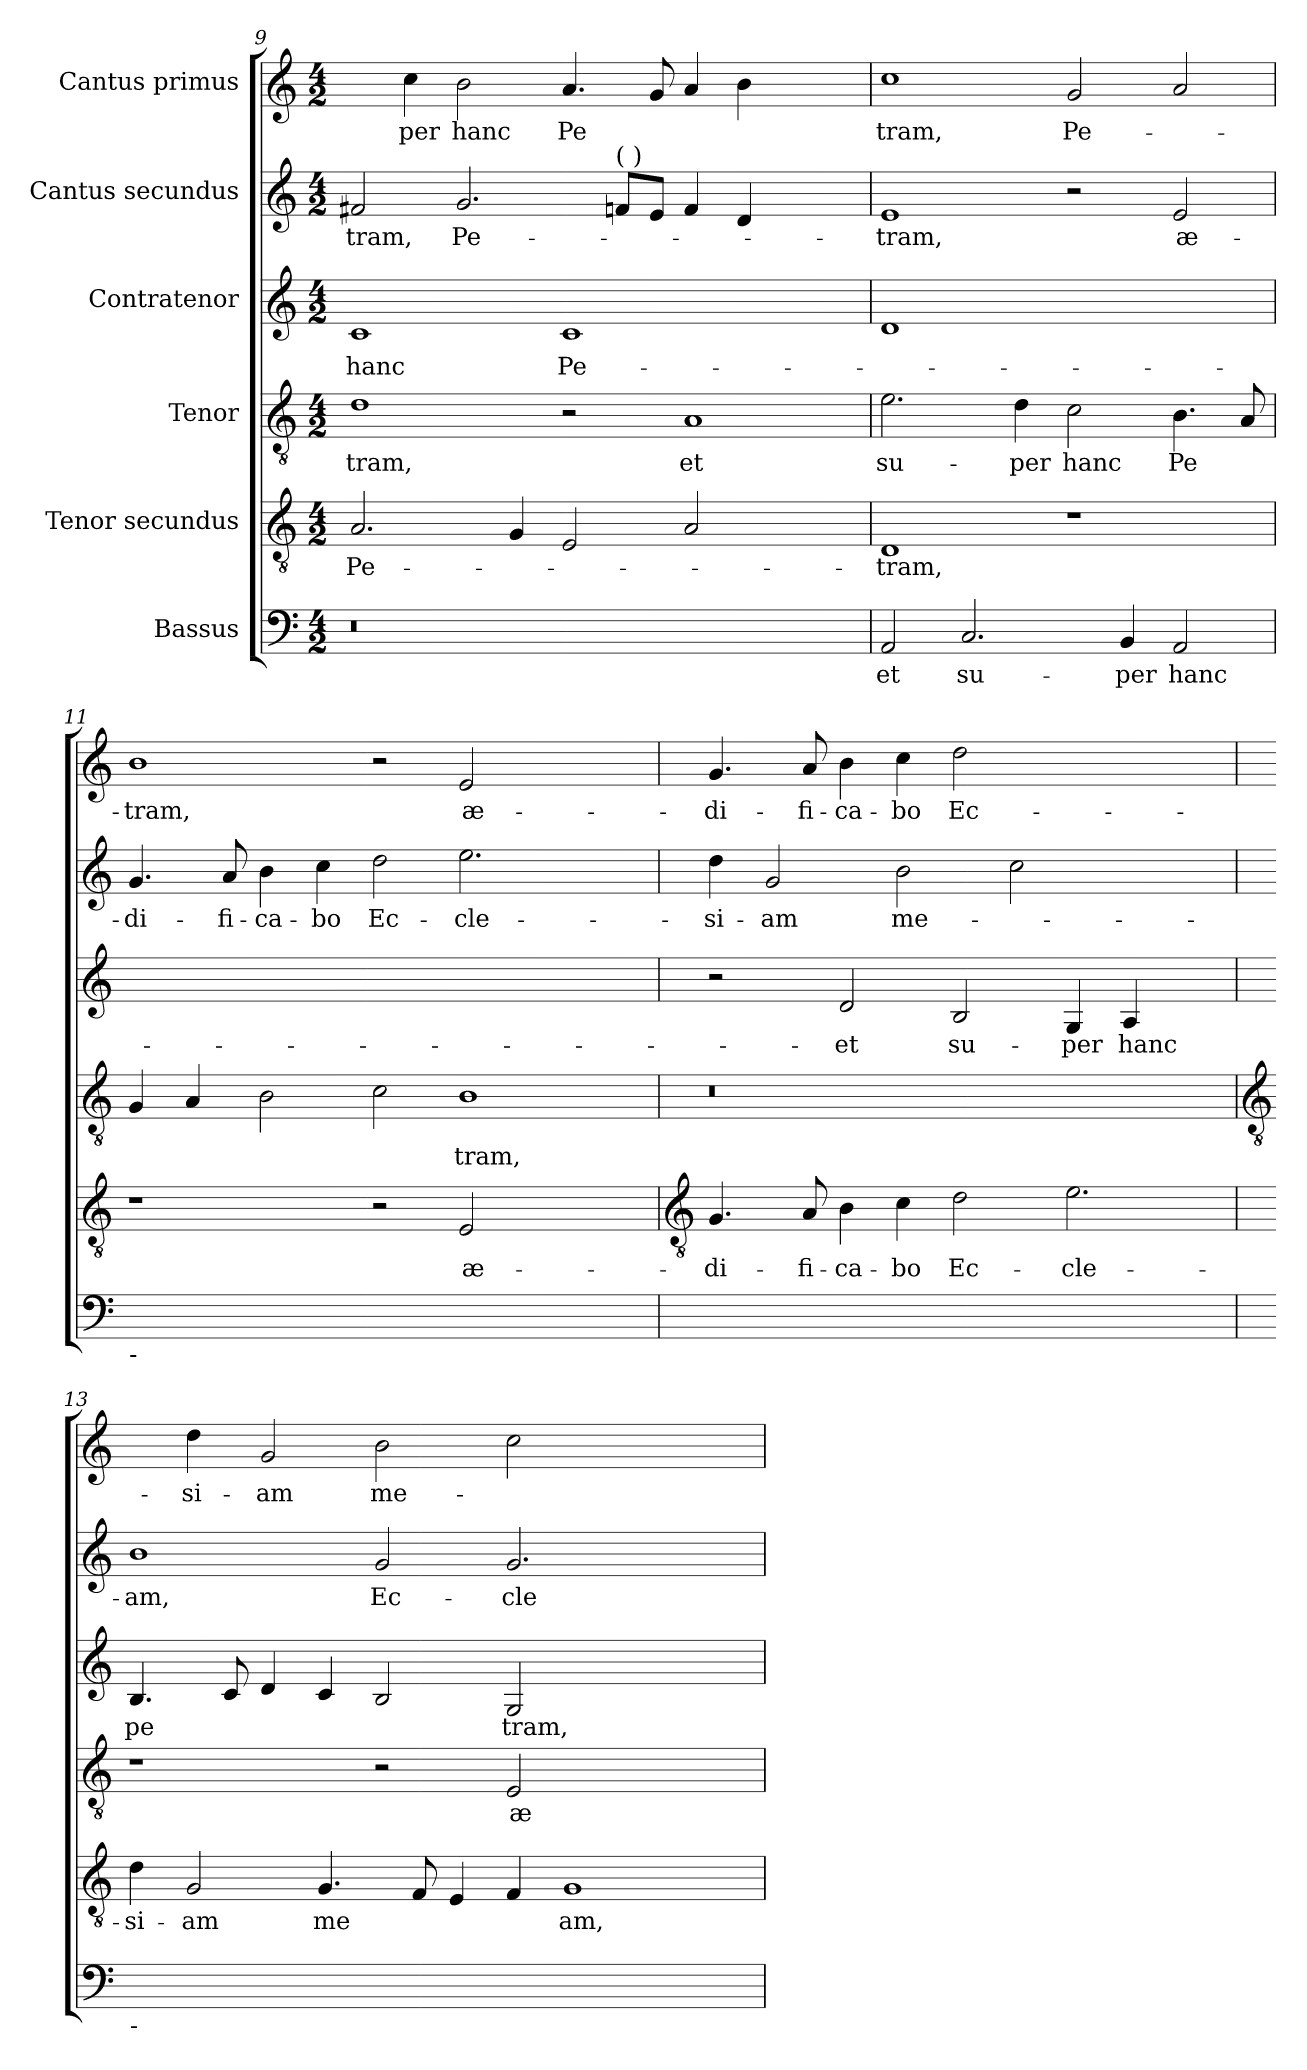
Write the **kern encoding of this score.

**kern	**text	**kern	**text	**kern	**text	**kern	**text	**kern	**text	**kern	**text
*part6	*part6	*part5	*part5	*part4	*part4	*part3	*part3	*part2	*part2	*part1	*part1
*staff6	*staff6	*staff5	*staff5	*staff4	*staff4	*staff3	*staff3	*staff2	*staff2	*staff1	*staff1
*I"Bassus	*	*I"Tenor secundus	*	*I"Tenor	*	*I"Contratenor	*	*I"Cantus secundus	*	*I"Cantus primus	*
!!LO:LB:g=z
*clefF4	*	*clefGv2	*	*clefGv2	*	*clefG2	*	*clefG2	*	*clefG2	*
*k[]	*	*k[]	*	*k[]	*	*k[]	*	*k[]	*	*k[]	*
*C:	*	*C:	*	*C:	*	*C:	*	*C:	*	*C:	*
*M4/2	*	*M4/2	*	*M4/2	*	*M4/2	*	*M4/2	*	*M4/2	*
=9	=9	=9	=9	=9	=9	=9	=9	=9	=9	=9	=9
!	!	!	!LO:LY:b	!	!LO:LY:b	!	!LO:LY:b	!	!LO:LY:b	!	!
0r	.	2.A	Pe-	1d	tram,	1c	hanc	2f#X	-tram,	4ddyy]	.
!	!	!	!	!	!	!	!	!	!	!	!LO:LY:b
.	.	.	.	.	.	.	.	.	.	4cc	-per
!	!	!	!	!	!	!	!	!	!LO:LY:b	!	!LO:LY:b
.	.	.	.	.	.	.	.	2.g	Pe-	2b	hanc
.	.	4G	.	.	.	.	.	.	.	.	.
!	!	!	!	!	!	!	!LO:LY:b	!	!	!	!LO:LY:b
.	.	2E	.	2r	.	1c	Pe-	.	.	4.a	Pe
!	!	!	!	!	!	!	!	!LO:TX:a:t=(  )	!	!	!
.	.	.	.	.	.	.	.	8fL	.	.	.
.	.	.	.	.	.	.	.	8eJ	.	8g	.
!	!	!	!	!	!LO:LY:b	!	!	!	!	!	!
.	.	2A	.	1A	et	.	.	4f	.	4a	.
.	.	.	.	.	.	.	.	4d	.	4b	.
2ryy	.	2ryy	.	.	.	2ryy	.	2ryy	.	2ryy	.
=10	=10	=10	=10	=10	=10	=10	=10	=10	=10	=10	=10
!	!LO:LY:b	!	!LO:LY:b	!	!LO:LY:b	!	!	!	!LO:LY:b	!	!LO:LY:b
2AA	et	1D	-tram,	2.e	su-	1d	.	1e	-tram,	1cc	tram,
!	!LO:LY:b	!	!	!	!	!	!	!	!	!	!
2.C	su-	.	.	.	.	.	.	.	.	.	.
!	!	!	!	!	!LO:LY:b	!	!	!	!	!	!
.	.	.	.	4d	-per	.	.	.	.	.	.
!	!	!	!	!	!LO:LY:b	!	!LO:LY:b	!	!	!	!LO:LY:b
.	.	1r	.	2c	hanc	[1Gyy	-tram,	2r	.	2g	Pe-
!	!LO:LY:b	!	!	!	!	!	!	!	!	!	!
4BB	-per	.	.	.	.	.	.	.	.	.	.
!	!LO:LY:b	!	!	!	!LO:LY:b	!	!	!	!LO:LY:b	!	!
2AA	hanc	.	.	4.B	Pe	.	.	2e	æ-	2a	.
.	.	.	.	8A	.	.	.	.	.	.	.
=11	=11	=11	=11	=11	=11	=11	=11	=11	=11	=11	=11
!LO:TX:b:t=-	!	!	!	!	!	!	!	!	!	!	!
!	!LO:LY:b	!	!	!	!	!	!	!	!LO:LY:b	!	!LO:LY:b
[1GGyy	Pe-	1r	.	4G	.	1.Gyy_	.	4.g	-di-	1b	-tram,
.	.	.	.	4A	.	.	.	.	.	.	.
!	!	!	!	!	!	!	!	!	!LO:LY:b	!	!
.	.	.	.	.	.	.	.	8a	-fi-	.	.
!	!	!	!	!	!	!	!	!	!LO:LY:b	!	!
.	.	.	.	2B	.	.	.	4b	-ca-	.	.
!	!	!	!	!	!	!	!	!	!LO:LY:b	!	!
.	.	.	.	.	.	.	.	4cc	-bo	.	.
!	!	!	!	!	!	!	!	!	!LO:LY:b	!	!
1GGyy_	.	2r	.	2c	.	.	.	2dd	Ec-	2r	.
!	!	!	!LO:LY:b	!	!LO:LY:b	!	!	!	!LO:LY:b	!	!LO:LY:b
.	.	2E	æ-	1B	tram,	2Gyy]	.	2.ee	-cle-	2e	æ-
2ryy	.	2ryy	.	.	.	2ryy	.	.	.	2ryy	.
.	.	.	.	.	.	.	.	4ryy	.	.	.
!!LO:LB:g=z
=12	=12	=12	=12	=12	=12	=12	=12	=12	=12	=12	=12
*	*	*clefGv2	*	*	*	*	*	*	*	*	*
!	!	!	!LO:LY:b	!	!	!	!	!	!LO:LY:b	!	!LO:LY:b
1GGyy_	.	4.G	-di-	0r	.	2r	.	4dd	-si-	4.g	-di-
!	!	!	!	!	!	!	!	!	!LO:LY:b	!	!
.	.	.	.	.	.	.	.	2g	-am	.	.
!	!	!	!LO:LY:b	!	!	!	!	!	!	!	!LO:LY:b
.	.	8A	-fi-	.	.	.	.	.	.	8a	-fi-
!	!	!	!LO:LY:b	!	!	!	!LO:LY:b	!	!	!	!LO:LY:b
.	.	4B	-ca-	.	.	2d	et	.	.	4b	-ca-
!	!	!	!LO:LY:b	!	!	!	!	!	!LO:LY:b	!	!LO:LY:b
.	.	4c	-bo	.	.	.	.	2b	me-	4cc	-bo
!	!	!	!LO:LY:b	!	!	!	!LO:LY:b	!	!	!	!LO:LY:b
1GGyy]	.	2d	Ec-	.	.	2B	su-	.	.	2dd	Ec-
.	.	.	.	.	.	.	.	2cc	.	.	.
!	!	!	!LO:LY:b	!	!	!	!LO:LY:b	!	!	!	!LO:LY:b
.	.	2.e	-cle-	.	.	4G	-per	.	.	[2eeyy	-cle
!	!	!	!	!	!	!	!LO:LY:b	!	!	!	!
.	.	.	.	.	.	4A	hanc	2ryy	.	.	.
4ryy	.	.	.	4ryy	.	4ryy	.	.	.	4ryy	.
!!LO:LB:g=z
=13	=13	=13	=13	=13	=13	=13	=13	=13	=13	=13	=13
*	*	*	*	*clefGv2	*	*	*	*	*	*	*
!LO:TX:b:t=-	!	!	!	!	!	!	!	!	!	!	!
!	!LO:LY:b	!	!LO:LY:b	!	!	!	!LO:LY:b	!	!LO:LY:b	!	!
[0GGyy	-tram,	4d	-si-	1r	.	4.B	pe	1b	-am,	4eeyy]	.
!	!	!	!LO:LY:b	!	!	!	!	!	!	!	!LO:LY:b
.	.	2G	-am	.	.	.	.	.	.	4dd	si-
.	.	.	.	.	.	8c	.	.	.	.	.
!	!	!	!	!	!	!	!	!	!	!	!LO:LY:b
.	.	.	.	.	.	4d	.	.	.	2g	-am
!	!	!	!LO:LY:b	!	!	!	!	!	!	!	!
.	.	4.G	me	.	.	4c	.	.	.	.	.
!	!	!	!	!	!	!	!	!	!LO:LY:b	!	!LO:LY:b
.	.	.	.	2r	.	2B	.	2g	Ec-	2b	me-
.	.	8F	.	.	.	.	.	.	.	.	.
.	.	4E	.	.	.	.	.	.	.	.	.
!	!	!	!	!	!LO:LY:b	!	!LO:LY:b	!	!LO:LY:b	!	!
.	.	4F	.	2E	æ-	2G	tram,	2.g	-cle-	2cc	.
!	!	!	!LO:LY:b	!	!	!	!	!	!	!	!
.	.	1G	am,	.	.	.	.	.	.	.	.
2.ryy	.	.	.	2.ryy	.	2.ryy	.	.	.	2.ryy	.
.	.	.	.	.	.	.	.	2ryy	.	.	.
=	=	=	=	=	=	=	=	=	=	=	=
*-	*-	*-	*-	*-	*-	*-	*-	*-	*-	*-	*-
